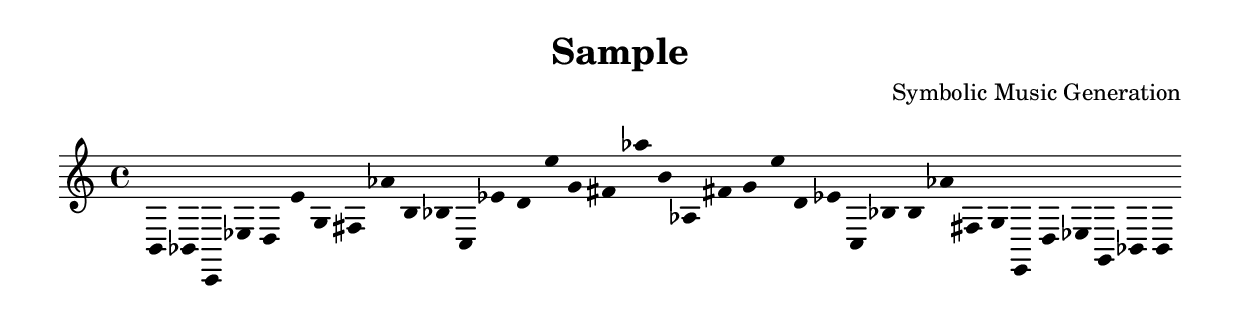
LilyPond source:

% z vector: tensor([[-3.0749, -0.9147, -0.5311, -2.8995, -0.3975,  0.5506,  1.8138, -0.0340,-0.4259,  1.1366,  0.3148,  0.3414]])
    \version "2.22.2"
    \header {
    title = "Sample"
    composer = "Symbolic Music Generation"
    }

    \score {
    <<
        \cadenzaOn
        \override Beam.breakable = ##t
        \accidentalStyle Score.forget
        \override Score.TextScript.padding = #2
        \override Stem.transparent = ##t
    {
    \clef treble
        b,16 [ bes, c, ees d e' g fis aes' b bes c ees' d' e'' g' fis' aes'' b' aes fis' g' e'' d' ees' c bes b aes' fis g e, d ees g, bes, ]
    b,
    }
    >>
    \layout {
        indent = 0\mm
        line-width = 190\mm
        \override Stem.transparent = ##t
    }    
    }
    
    